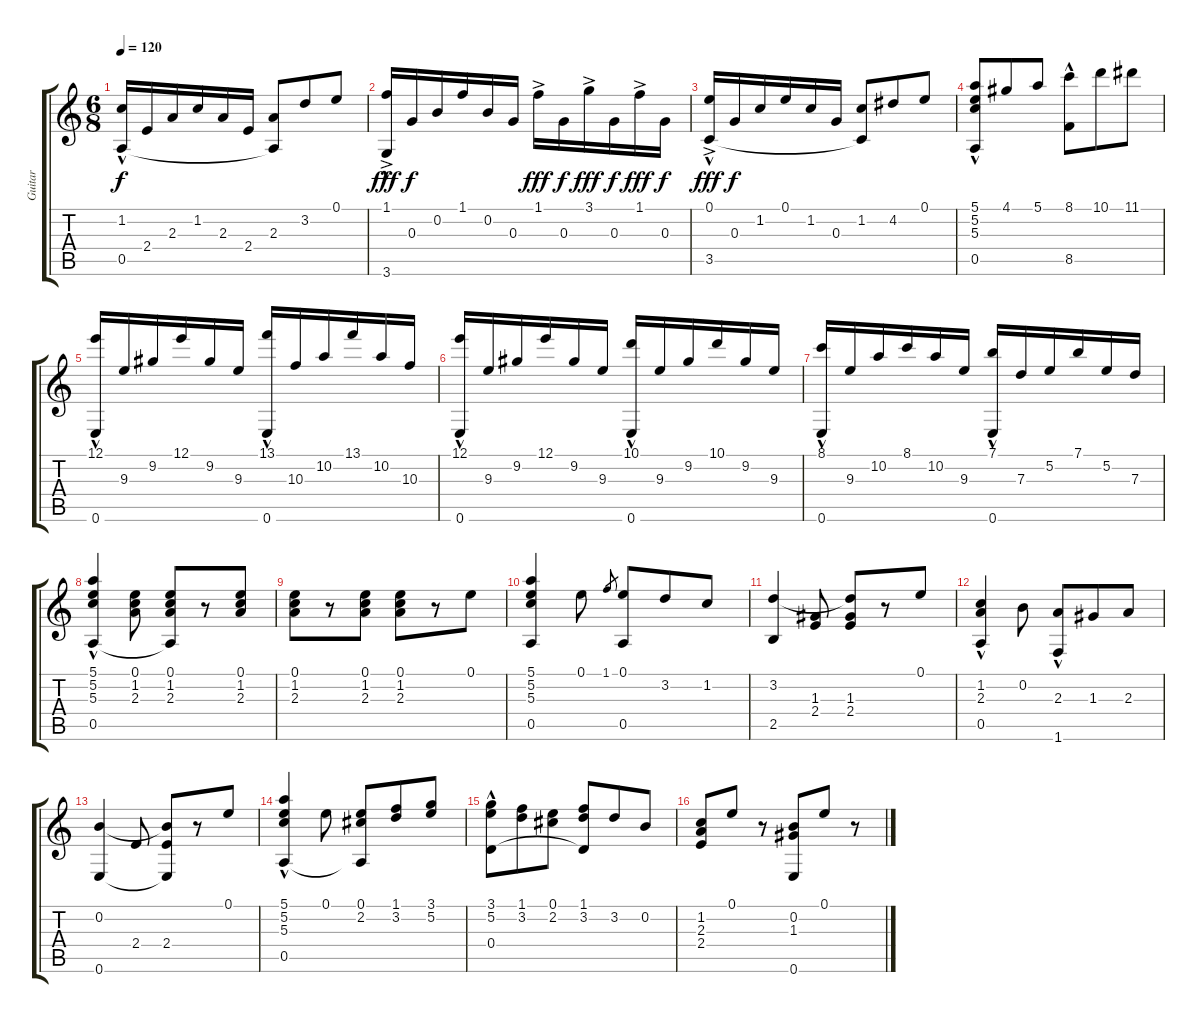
\track ("Guitar" "Guitar") {instrument acousticguitarnylon}
\staff {score tabs}
\tuning (E4 B3 G3 D3 A2 E2) {hide}
\ts (6 8)
\tempo 120
\clef g2
\ks c
(1.2 0.5{hac}).16{dy f} 2.4.16 2.3.16 1.2.16 2.3.16 2.4.16 (2.3 0.5{t}).8 3.2.8 0.1.8 |
(1.1{ac} 3.6{hac}).16{dy fff} 0.3.16{dy f} 0.2.16 1.1.16 0.2.16 0.3.16 1.1{ac}.16{dy fff} 0.3.16{dy f} 3.1{ac}.16{dy fff} 0.3.16{dy f} 1.1{ac}.16{dy fff} 0.3.16{dy f} |
(0.1{ac} 3.5{hac}).16{dy fff} 0.3.16{dy f} 1.2.16 0.1.16 1.2.16 0.3.16 (1.2 3.5{t}).8 4.2.8 0.1.8 |
(5.1 5.2 5.3 0.5{hac}).8 4.1.8 5.1.8 (8.1 8.5{hac}).8 10.1.8 11.1.8 |
(12.1 0.6{hac}).16 9.3.16 9.2.16 12.1.16 9.2.16 9.3.16 (13.1 0.6{hac}).16 10.3.16 10.2.16 13.1.16 10.2.16 10.3.16 |
(12.1 0.6{hac}).16 9.3.16 9.2.16 12.1.16 9.2.16 9.3.16 (10.1 0.6{hac}).16 9.3.16 9.2.16 10.1.16 9.2.16 9.3.16 |
(8.1 0.6{hac}).16 9.3.16 10.2.16 8.1.16 10.2.16 9.3.16 (7.1 0.6{hac}).16 7.3.16 5.2.16 7.1.16 5.2.16 7.3.16 |
(5.1 5.2 5.3 0.5{hac}).4 (0.1 1.2 2.3).8 (0.1 1.2 2.3 0.5{t}).8 r.8 (0.1 1.2 2.3).8 |
(0.1 1.2 2.3).8 r.8 (0.1 1.2 2.3).8 (0.1 1.2 2.3).8 r.8 0.1.8 |
(5.1 5.2 5.3 0.5).4 0.1.8 1.1.8{gr} (0.1 0.5).8 3.2.8 1.2.8 |
(3.2 2.5).4 (1.3 2.4).8 (3.2{t} 1.3 2.4).8 r.8 0.1.8 |
(1.2 2.3 0.5{hac}).4 0.2.8 (2.3 1.6{hac}).8 1.3.8 2.3.8 |
(0.2 0.6).4 2.4.8 (0.2{t} 2.4 0.6{t}).8 r.8 0.1.8 |
(5.1 5.2 5.3 0.5{hac}).4 0.1.8 (0.1 2.2 0.5{t}).8 (1.1 3.2).8 (3.1 5.2).8 |
(3.1 5.2 0.4{hac}).8 (1.1 3.2).8 (0.1 2.2).8 (1.1 3.2 0.4{t}).8 3.2.8 0.2.8 |
(1.2 2.3 2.4).8 0.1.8 r.8 (0.2 1.3 0.6).8 0.1.8 r.8
